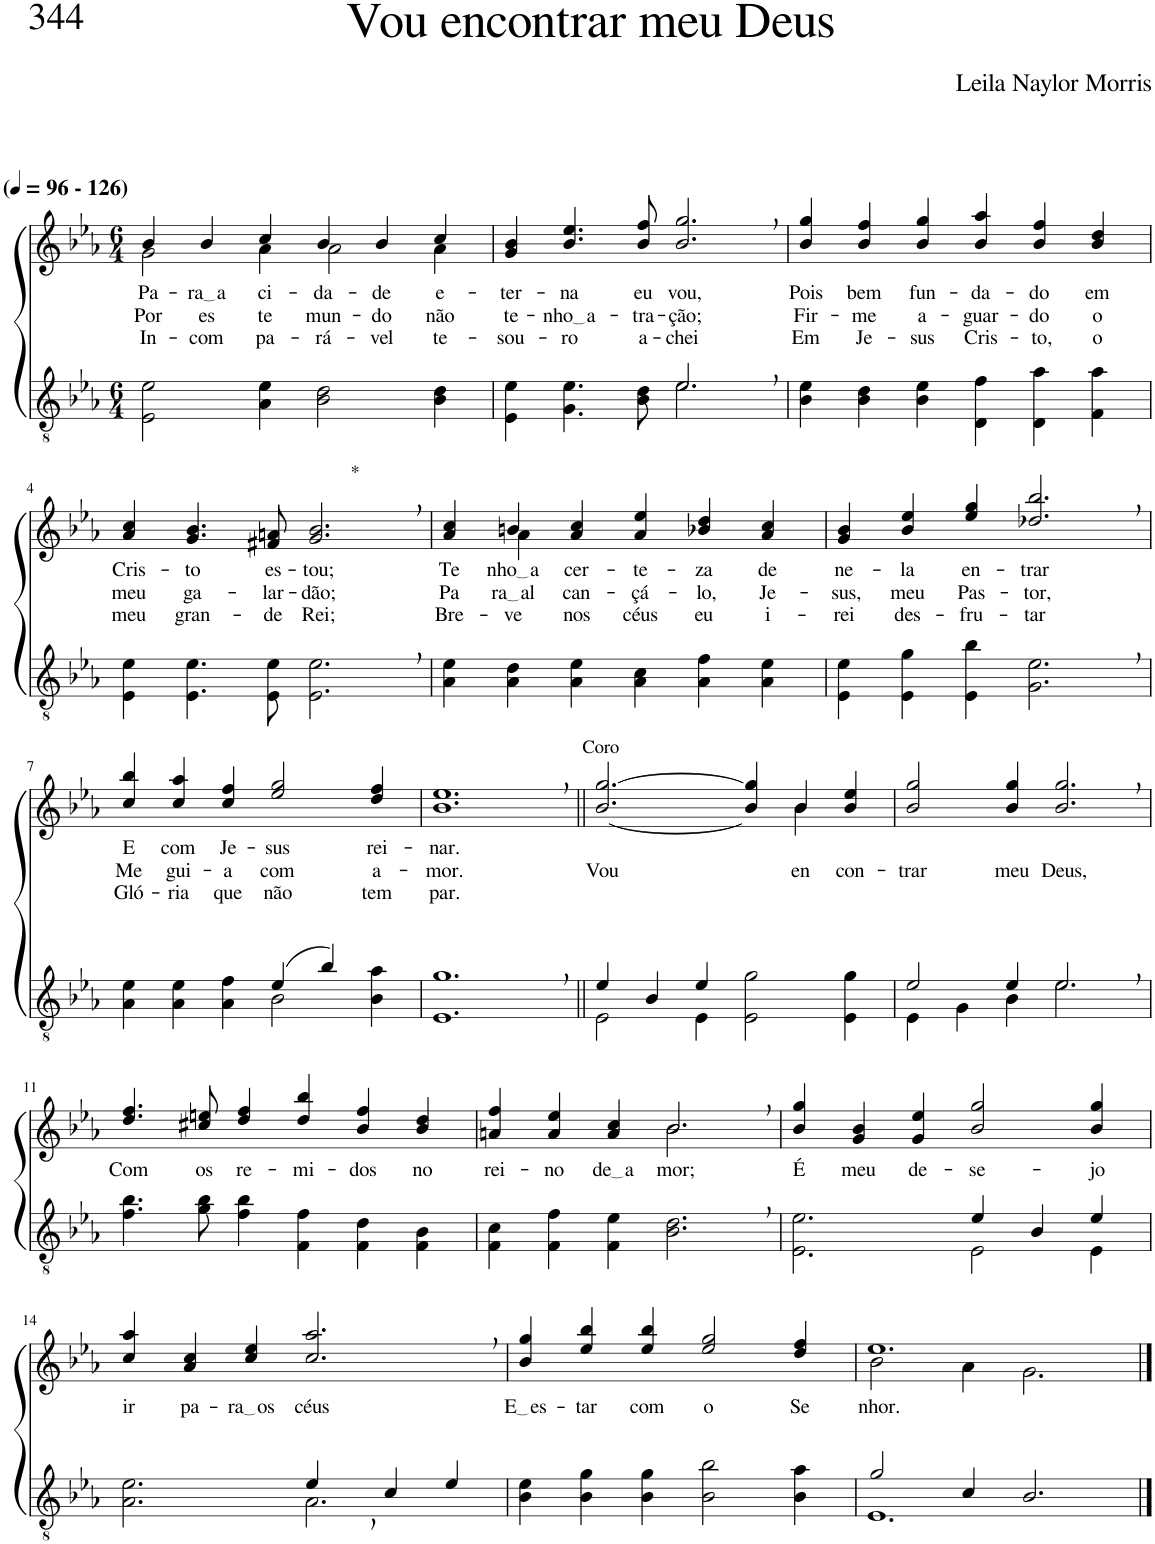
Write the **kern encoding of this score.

**kern	**kern	**text	**text	**text
*part2	*part1	*part1	*part1	*part1
*staff2	*staff1	*staff1	*staff1	*staff1
*I"Parte III e IV	*I"Parte I e II	*	*	*
*clefGv2	*clefG2	*	*	*
*Trd4c7	*Trd4c7	*	*	*
*k[b-e-a-]	*k[b-e-a-]	*	*	*
*M6/4	*M6/4	*	*	*
*MM96	*MM96	*	*	*
=1	=1	=1	=1	=1
*	*^	*	*	*
!	!LO:TX:a:B:t=(	!	!	!	!
!	!LO:TX:a:B:t=- 126)	!	!	!	!
!	!	!	!LO:LY:b	!LO:LY:b	!LO:LY:b
2E-\ 2e-\	4b-/	2g\	Pa-	Por	In-
!	!	!	!LO:LY:b	!LO:LY:b	!LO:LY:b
.	4b-/	.	ra a	es-	-com-
!	!	!	!LO:LY:b	!LO:LY:b	!LO:LY:b
4A-\ 4e-\	4cc/	4a-\	ci-	-te	-pa-
!	!	!	!LO:LY:b	!LO:LY:b	!LO:LY:b
2B-\ 2d\	4b-/	2a-\	-da-	mun-	-rá-
!	!	!	!LO:LY:b	!LO:LY:b	!LO:LY:b
.	4b-/	.	-de	-do	-vel
!	!	!	!LO:LY:b	!LO:LY:b	!LO:LY:b
4B-\ 4d\	4cc/	4a-\	e-	não	te-
=2	=2	=2	=2	=2	=2
*^	*	*	*	*	*
!	!	!	!	!LO:LY:b	!LO:LY:b	!LO:LY:b
*	*	*v	*v	*	*	*
2.ryy	4E-\ 4e-\	4g/ 4b-/	-ter-	te-	-sou-
!	!	!	!LO:LY:b	!LO:LY:b	!LO:LY:b
.	4.G\ 4.e-\	4.b-/ 4.ee-/	-na	nho a	-ro
!	!	!	!LO:LY:b	!LO:LY:b	!LO:LY:b
.	8B-\ 8d\	8b-/ 8ff/	eu	-tra-	a-
!	!	!	!LO:LY:b	!LO:LY:b	!LO:LY:b
2.e-,/	2.e-\	2.b-/, 2.gg/,	vou,	-ção;	-chei
=3	=3	=3	=3	=3	=3
!	!	!	!LO:LY:b	!LO:LY:b	!LO:LY:b
*v	*v	*	*	*	*
4B-\ 4e-\	4b-/ 4gg/	Pois	Fir-	Em
!	!	!LO:LY:b	!LO:LY:b	!LO:LY:b
4B-\ 4d\	4b-/ 4ff/	bem	-me	Je-
!	!	!LO:LY:b	!LO:LY:b	!LO:LY:b
4B-\ 4e-\	4b-/ 4gg/	fun-	a-	-sus
!	!	!LO:LY:b	!LO:LY:b	!LO:LY:b
4D\ 4f\	4b-/ 4aa-/	-da-	-guar-	Cris-
!	!	!LO:LY:b	!LO:LY:b	!LO:LY:b
4D\ 4a-\	4b-/ 4ff/	-do	-do	-to,
!	!	!LO:LY:b	!LO:LY:b	!LO:LY:b
4F\ 4a-\	4b-/ 4dd/	em	o	o
!!LO:LB:g=z
=4	=4	=4	=4	=4
!	!	!LO:LY:b	!LO:LY:b	!LO:LY:b
4E-\ 4e-\	4a-/ 4cc/	Cris-	meu	meu
!	!	!LO:LY:b	!LO:LY:b	!LO:LY:b
4.E-\ 4.e-\	4.g/ 4.b-/	-to	ga-	gran-
!	!	!LO:LY:b	!LO:LY:b	!LO:LY:b
8E-\ 8e-\	8f#X/ 8an/	es-	-lar-	-de
!	!LO:TX:a:t=*	!	!	!
!	!	!LO:LY:b	!LO:LY:b	!LO:LY:b
2.E-\, 2.e-\,	2.g/, 2.b-/,	-tou;	-dão;	Rei;
=5	=5	=5	=5	=5
!	!	!LO:LY:b	!LO:LY:b	!LO:LY:b
*	*^	*	*	*
4A-\ 4e-\	4a-/ 4cc/	4ryy	Te-	Pa-	Bre-
!	!	!	!	!	!LO:LY:b
!	!	!	!LO:LY:b	!LO:LY:b	!
4A-\ 4d\	4bn/	4a-\	nho a	ra al	-ve
!	!	!	!LO:LY:b	!LO:LY:b	!LO:LY:b
4A-\ 4e-\	4a-/ 4cc/	1ryy	cer-	-can-	-nos
!	!	!	!LO:LY:b	!LO:LY:b	!LO:LY:b
4A-\ 4c\	4a-/ 4ee-/	.	-te-	-çá-	céus
!	!	!	!LO:LY:b	!LO:LY:b	!LO:LY:b
4A-\ 4f\	4b-X/ 4dd/	.	-za	-lo,	eu
!	!	!	!LO:LY:b	!LO:LY:b	!LO:LY:b
4A-\ 4e-\	4a-/ 4cc/	.	de	Je-	i-
*	*v	*v	*	*	*
=6	=6	=6	=6	=6
!	!	!LO:LY:b	!LO:LY:b	!LO:LY:b
4E-\ 4e-\	4g/ 4b-/	ne-	-sus,	-rei
!	!	!LO:LY:b	!LO:LY:b	!LO:LY:b
4E-\ 4g\	4b-/ 4ee-/	-la	meu	des-
!	!	!LO:LY:b	!LO:LY:b	!LO:LY:b
4E-\ 4b-\	4ee-/ 4gg/	en-	Pas-	-fru-
!	!	!LO:LY:b	!LO:LY:b	!LO:LY:b
2.G\, 2.e-\,	2.dd-X/, 2.bb-/,	-trar	-tor,	-tar
!!LO:LB:g=z
=7	=7	=7	=7	=7
*^	*	*	*	*
!	!	!	!LO:LY:b	!LO:LY:b	!LO:LY:b
2.ryy	4A-\ 4e-\	4cc/ 4bb-/	E	Me	Gló-
!	!	!	!LO:LY:b	!LO:LY:b	!LO:LY:b
.	4A-\ 4e-\	4cc/ 4aa-/	com	gui-	-ria
!	!	!	!LO:LY:b	!LO:LY:b	!LO:LY:b
.	4A-\ 4f\	4cc/ 4ff/	Je-	-a	que
!	!	!	!LO:LY:b	!LO:LY:b	!LO:LY:b
(4e-/	2B-\	2ee-/ 2gg/	-sus	com	não
4b-/)	.	.	.	.	.
!	!	!	!LO:LY:b	!LO:LY:b	!LO:LY:b
4ryy	4B-\ 4a-\	4dd/ 4ff/	rei-	a-	tem
=8	=8	=8	=8	=8	=8
!	!	!LO:TX:a:t=Coro	!	!	!
!	!	!	!LO:LY:b	!LO:LY:b	!LO:LY:b
*v	*v	*	*	*	*
1.E-, 1.g,	1.b-, 1.ee-,	-nar.	-mor.	par.
=9||	=9||	=9||	=9||	=9||
*^	*	*	*	*
!	!	!	!	!LO:LY:b	!
*	*	*^	*	*	*
4e-/	2E-\	[2.b-/ [2.gg/	1ryy	.	Vou	.
4B-/	.	.	.	.	.	.
4e-/	4E-\	.	.	.	.	.
2.ryy	2E-\ 2g\	4b-/] 4gg/]	.	.	.	.
!	!	!	!	!	!LO:LY:b	!
.	.	4b-/	4b-\	.	en-	.
!	!	!	!	!	!LO:LY:b	!
.	4E-\ 4g\	4b-/ 4ee-/	4ryy	.	-con-	.
=10	=10	=10	=10	=10	=10	=10
!	!	!	!	!	!LO:LY:b	!
*	*	*v	*v	*	*	*
2e-/	4E-\	2b-/ 2gg/	.	-trar	.
.	4G\	.	.	.	.
!	!	!	!	!LO:LY:b	!
4e-/	4B-\	4b-/ 4gg/	.	meu	.
!	!	!	!	!LO:LY:b	!
2.e-,/	2.e-\	2.b-/, 2.gg/,	.	Deus,	.
!!LO:LB:g=z
=11	=11	=11	=11	=11	=11
!	!	!	!LO:LY:b	!	!
*v	*v	*	*	*	*
4.f\ 4.b-\	4.dd/ 4.ff/	Com	.	.
!	!	!LO:LY:b	!	!
8g\ 8b-\	8cc#X/ 8een/	os	.	.
!	!	!LO:LY:b	!	!
4f\ 4b-\	4dd/ 4ff/	re-	.	.
!	!	!LO:LY:b	!	!
4F\ 4f\	4dd/ 4bb-/	-mi-	.	.
!	!	!LO:LY:b	!	!
4F\ 4d\	4b-/ 4ff/	-dos	.	.
!	!	!LO:LY:b	!	!
4F\ 4B-\	4b-/ 4dd/	no	.	.
=12	=12	=12	=12	=12
!	!	!LO:LY:b	!	!
*	*^	*	*	*
4F\ 4c\	4an/ 4ff/	2.ryy	rei-	.	.
!	!	!	!LO:LY:b	!	!
4F\ 4f\	4a/ 4ee-/	.	-no	.	.
!	!	!	!LO:LY:b	!	!
4F\ 4e-\	4a/ 4cc/	.	de a	.	.
!	!	!	!LO:LY:b	!	!
2.B-\, 2.d\,	2.b-,/	2.b-\	-mor;	.	.
=13	=13	=13	=13	=13	=13
*^	*	*	*	*	*
!	!	!	!	!LO:LY:b	!	!
*	*	*v	*v	*	*	*
2.ryy	2.E-\ 2.e-\	4b-/ 4gg/	É	.	.
!	!	!	!LO:LY:b	!	!
.	.	4g/ 4b-/	meu	.	.
!	!	!	!LO:LY:b	!	!
.	.	4g/ 4ee-/	de-	.	.
!	!	!	!LO:LY:b	!	!
4e-/	2E-\	2b-/ 2gg/	-se-	.	.
4B-/	.	.	.	.	.
!	!	!	!LO:LY:b	!	!
4e-/	4E-\	4b-/ 4gg/	-jo	.	.
!!LO:LB:g=z
=14	=14	=14	=14	=14	=14
!	!	!	!LO:LY:b	!	!
2.ryy	2.A-\ 2.e-\	4cc/ 4aa-/	ir	.	.
!	!	!	!LO:LY:b	!	!
.	.	4a-/ 4cc/	pa-	.	.
!	!	!	!LO:LY:b	!	!
.	.	4cc/ 4ee-/	ra os	.	.
!	!	!	!LO:LY:b	!	!
4e-,/	2.A-\	2.cc/, 2.aa-/,	céus	.	.
4c/	.	.	.	.	.
4e-/	.	.	.	.	.
*v	*v	*	*	*	*
=15	=15	=15	=15	=15
!	!	!LO:LY:b	!	!
4B-\ 4e-\	4b-/ 4gg/	E es	.	.
!	!	!LO:LY:b	!	!
4B-\ 4g\	4ee-/ 4bb-/	-tar	.	.
!	!	!LO:LY:b	!	!
4B-\ 4g\	4ee-/ 4bb-/	com	.	.
!	!	!LO:LY:b	!	!
2B-\ 2b-\	2ee-/ 2gg/	o	.	.
!	!	!LO:LY:b	!	!
4B-\ 4a-\	4dd/ 4ff/	Se-	.	.
=16	=16	=16	=16	=16
*^	*^	*	*	*
!	!	!	!	!LO:LY:b	!	!
2g/	1.E-	1.ee-	2b-\	-nhor.	.	.
4c/	.	.	4a-\	.	.	.
2.B-/	.	.	2.g\	.	.	.
*v	*v	*	*	*	*	*
*	*v	*v	*	*	*
==	==	==	==	==
*-	*-	*-	*-	*-
